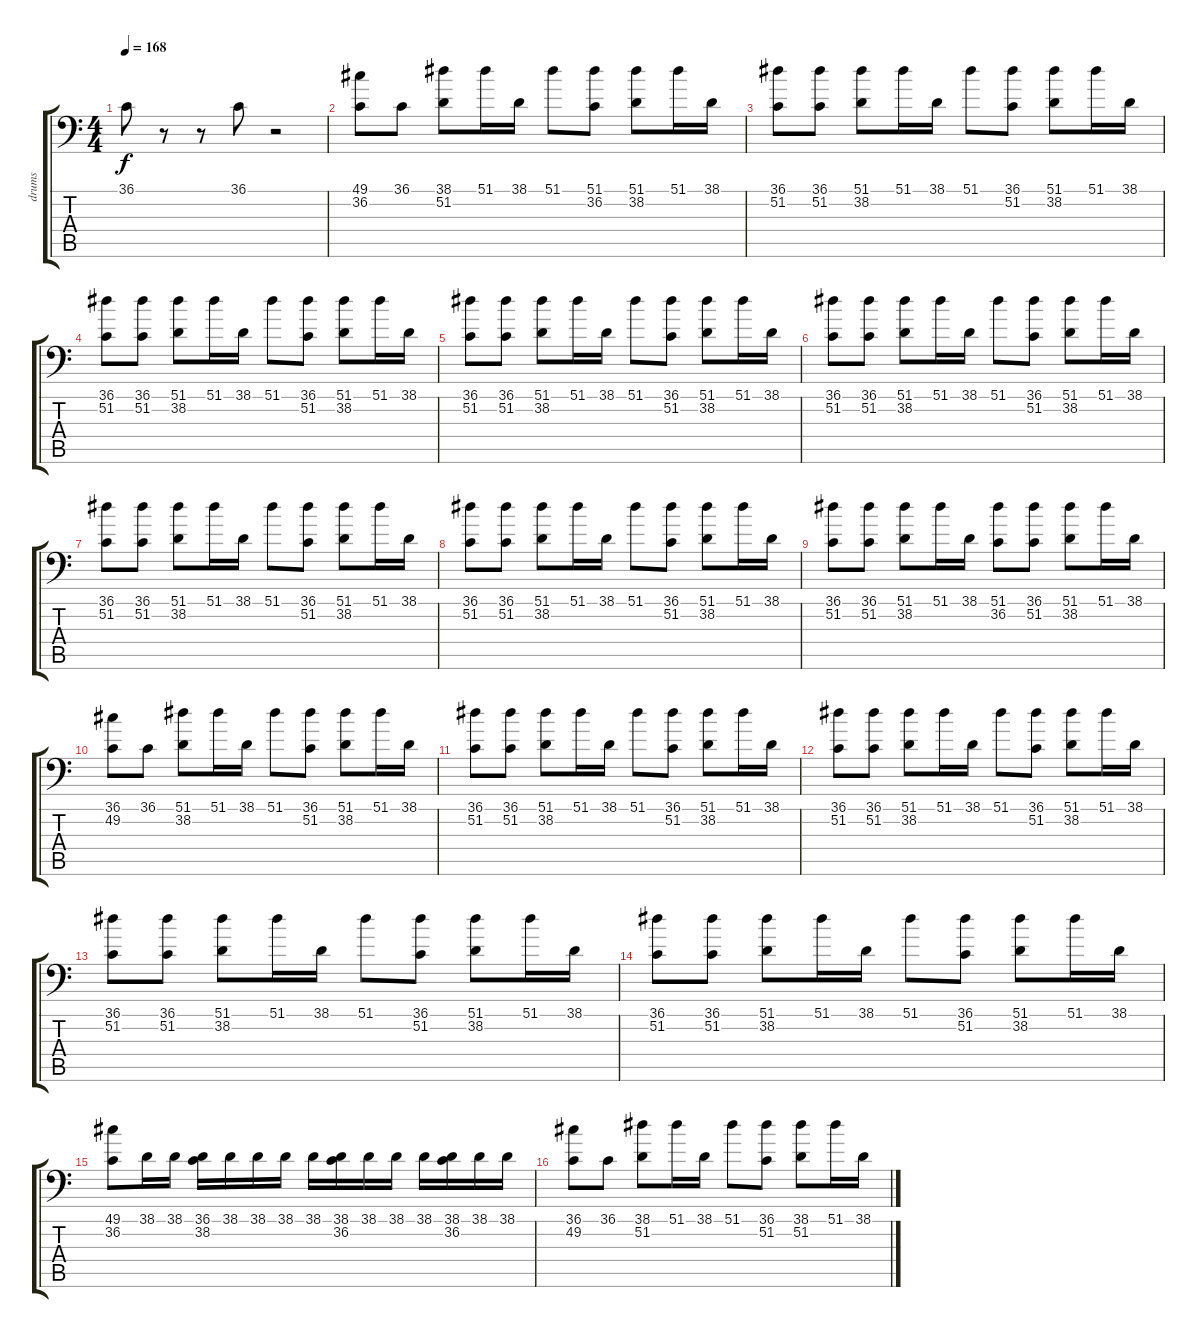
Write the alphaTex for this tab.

\track ("drums" "drums") {instrument acousticgrandpiano}
\staff {score tabs}
\tuning (C-1 C-1 C-1 C-1 C-1 C-1) {hide}
\ts (4 4)
\tempo 168
\clef f4
\ks c
36.1.8{dy f} r.8 r.8 36.1.8 r.2 |
(49.1 36.2).8 36.1.8 (38.1 51.2).8 51.1.16 38.1.16 51.1.8 (51.1 36.2).8 (51.1 38.2).8 51.1.16 38.1.16 |
(36.1 51.2).8 (36.1 51.2).8 (51.1 38.2).8 51.1.16 38.1.16 51.1.8 (36.1 51.2).8 (51.1 38.2).8 51.1.16 38.1.16 |
(36.1 51.2).8 (36.1 51.2).8 (51.1 38.2).8 51.1.16 38.1.16 51.1.8 (36.1 51.2).8 (51.1 38.2).8 51.1.16 38.1.16 |
(36.1 51.2).8 (36.1 51.2).8 (51.1 38.2).8 51.1.16 38.1.16 51.1.8 (36.1 51.2).8 (51.1 38.2).8 51.1.16 38.1.16 |
(36.1 51.2).8 (36.1 51.2).8 (51.1 38.2).8 51.1.16 38.1.16 51.1.8 (36.1 51.2).8 (51.1 38.2).8 51.1.16 38.1.16 |
(36.1 51.2).8 (36.1 51.2).8 (51.1 38.2).8 51.1.16 38.1.16 51.1.8 (36.1 51.2).8 (51.1 38.2).8 51.1.16 38.1.16 |
(36.1 51.2).8 (36.1 51.2).8 (51.1 38.2).8 51.1.16 38.1.16 51.1.8 (36.1 51.2).8 (51.1 38.2).8 51.1.16 38.1.16 |
(36.1 51.2).8 (36.1 51.2).8 (51.1 38.2).8 51.1.16 38.1.16 (51.1 36.2).8 (36.1 51.2).8 (51.1 38.2).8 51.1.16 38.1.16 |
(36.1 49.2).8 36.1.8 (51.1 38.2).8 51.1.16 38.1.16 51.1.8 (36.1 51.2).8 (51.1 38.2).8 51.1.16 38.1.16 |
(36.1 51.2).8 (36.1 51.2).8 (51.1 38.2).8 51.1.16 38.1.16 51.1.8 (36.1 51.2).8 (51.1 38.2).8 51.1.16 38.1.16 |
(36.1 51.2).8 (36.1 51.2).8 (51.1 38.2).8 51.1.16 38.1.16 51.1.8 (36.1 51.2).8 (51.1 38.2).8 51.1.16 38.1.16 |
(36.1 51.2).8 (36.1 51.2).8 (51.1 38.2).8 51.1.16 38.1.16 51.1.8 (36.1 51.2).8 (51.1 38.2).8 51.1.16 38.1.16 |
(36.1 51.2).8 (36.1 51.2).8 (51.1 38.2).8 51.1.16 38.1.16 51.1.8 (36.1 51.2).8 (51.1 38.2).8 51.1.16 38.1.16 |
(49.1 36.2).8 38.1.16 38.1.16 (36.1 38.2).16 38.1.16 38.1.16 38.1.16 38.1.16 (38.1 36.2).16 38.1.16 38.1.16 38.1.16 (38.1 36.2).16 38.1.16 38.1.16 |
(36.1 49.2).8 36.1.8 (38.1 51.2).8 51.1.16 38.1.16 51.1.8 (36.1 51.2).8 (38.1 51.2).8 51.1.16 38.1.16
